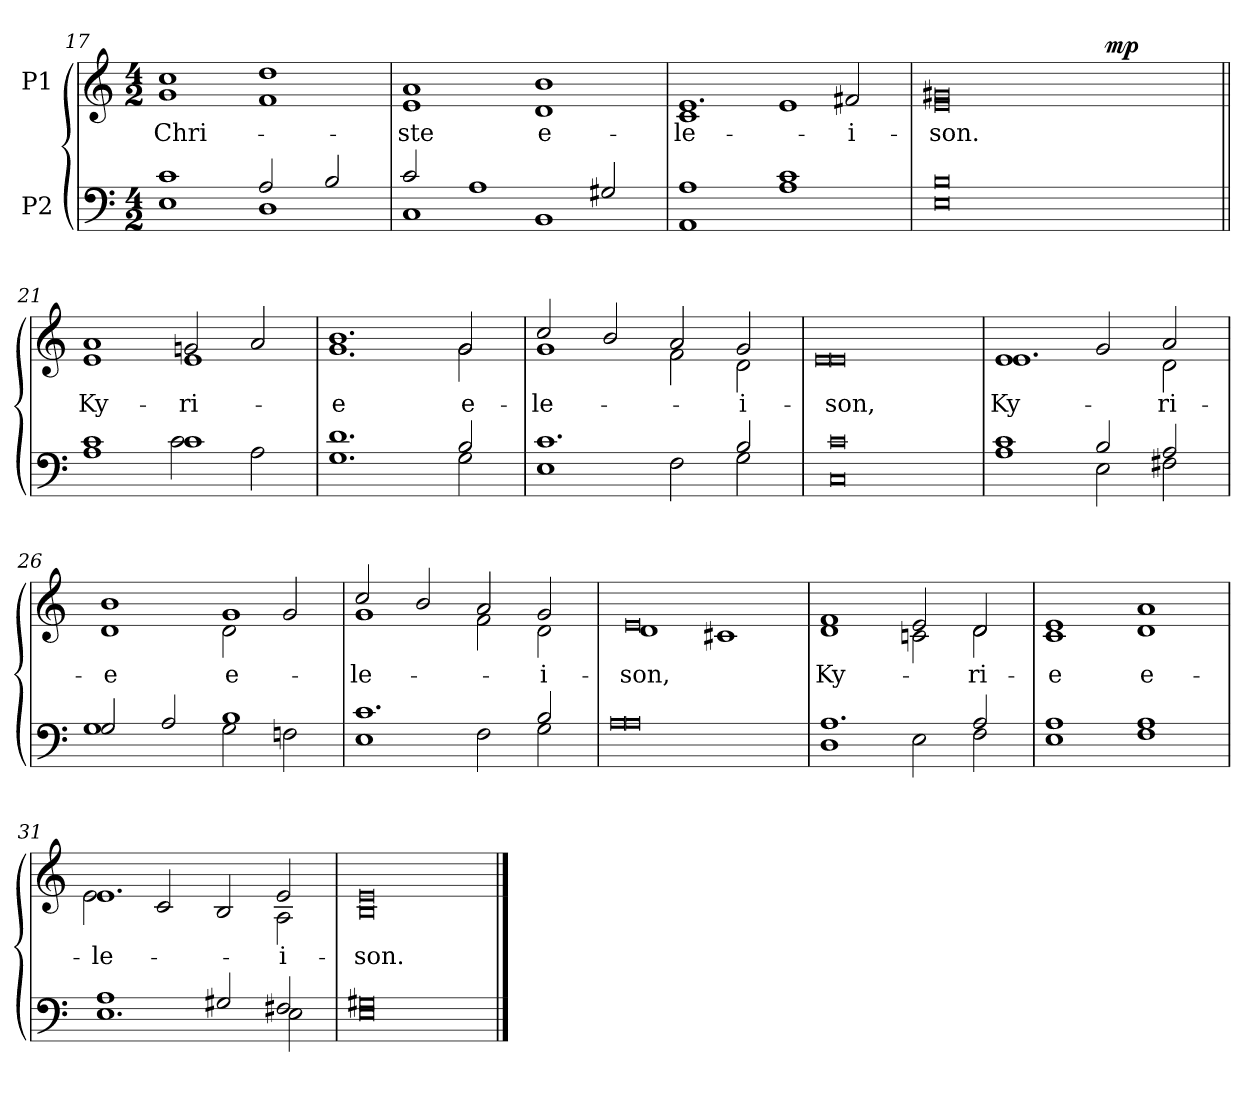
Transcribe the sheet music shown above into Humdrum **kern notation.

**kern	**kern	**text	**dynam
*part2	*part1	*part1	*part1
*staff2	*staff1	*staff1	*staff1
*I"P2	*I"P1	*	*
*clefF4	*clefG2	*	*
*k[]	*k[]	*	*
*C:	*C:	*	*
*M4/2	*M4/2	*	*
=17	=17	=17	=17
*^	*	*	*
!	!	!	!LO:LY:b:color=#000000	!
*	*	*^	*	*
1ci	1Ei	1cci	1gi	Chri-	.
2Ai/	1Di	1ddi	1fi	.	.
2Bi/	.	.	.	.	.
=18	=18	=18	=18	=18	=18
!	!	!	!	!LO:LY:b:color=#000000	!
2ci/	1Ci	1ai	1ei	-ste	.
1Ai	.	.	.	.	.
!	!	!	!	!LO:LY:b:color=#000000	!
.	1BBi	1bi	1di	e-	.
2G#Xi/	.	.	.	.	.
!!LO:LB:g=z	!!
=19	=19	=19	=19	=19	=19
!	!	!	!	!LO:LY:b:color=#000000	!
1Ai	1AAi	1.ei	1ci	-le-	.
1ci	1Ai	.	1ei	.	.
!	!	!	!	!LO:LY:b:color=#000000	!
.	.	2f#Xi/	.	-i-	.
*	*	*v	*v	*	*
=20	=20	=20	=20	=20
!	!	!	!LO:LY:b:color=#000000	!
*	*	*^	*	*
*	*	*	*^	*	*
0Bi	0Ei	0g#Xi	0ei	1ryy	-son.	.
.	.	.	.	8ryy	.	.
.	.	.	.	16ryy	.	.
.	.	.	.	32ryy	.	.
.	.	.	.	64ryy	.	.
.	.	.	.	256ryy	.	.
.	.	.	.	1024ryy	.	.
.	.	.	.	2ryy	.	mp
.	.	.	.	4ryy	.	.
.	.	.	.	128ryy	.	.
.	.	.	.	512.ryy	.	.
*	*	*v	*v	*v	*	*
=21||	=21||	=21||	=21||	=21||
*	*	*^	*	*
*	*	*	*^	*	*
!	!	!	!	!	!LO:LY:b:color=#000000	!
*	*	*	*v	*v	*	*
1ci	1Ai	1ai	1ei	Ky-	.
!	!	!	!	!LO:LY:b:color=#000000	!
1ci	2ci\	2gni/	1ei	-ri-	.
.	2Ai\	2ai/	.	.	.
=22	=22	=22	=22	=22	=22
!	!	!	!	!LO:LY:b:color=#000000	!
1.di	1.Gi	1.bi	1.gi	-e	.
!	!	!	!	!LO:LY:b:color=#000000	!
2Bi/	2Gi\	2gi/	2gi\	e-	.
=23	=23	=23	=23	=23	=23
!	!	!	!	!LO:LY:b:color=#000000	!
1.ci	1Ei	2cci/	1gi	-le-	.
.	.	2bi/	.	.	.
.	2Fi\	2ai/	2fi\	.	.
!	!	!	!	!LO:LY:b:color=#000000	!
2Bi/	2Gi\	2gi/	2di\	-i-	.
=24	=24	=24	=24	=24	=24
!	!	!	!	!LO:LY:b:color=#000000	!
0ci	0Ci	0ei	0ei	-son,	.
=25	=25	=25	=25	=25	=25
!	!	!	!	!LO:LY:b:color=#000000	!
1ci	1Ai	1ei	1.ei	Ky-	.
2Bi/	2Ei\	2gi/	.	.	.
!	!	!	!	!LO:LY:b:color=#000000	!
2Ai/	2F#Xi\	2ai/	2di\	-ri-	.
!!LO:LB:g=z	!!
=26	=26	=26	=26	=26	=26
!	!	!	!	!LO:LY:b:color=#000000	!
2Gi/	1Gi	1bi	1di	-e	.
2Ai/	.	.	.	.	.
!	!	!	!	!LO:LY:b:color=#000000	!
1Bi	2Gi\	1gi	2di\	e-	.
.	2Fni\	.	2gi/	.	.
=27	=27	=27	=27	=27	=27
!	!	!	!	!LO:LY:b:color=#000000	!
1.ci	1Ei	2cci/	1gi	-le-	.
.	.	2bi/	.	.	.
.	2Fi\	2ai/	2fi\	.	.
!	!	!	!	!LO:LY:b:color=#000000	!
2Bi/	2Gi\	2gi/	2di\	-i-	.
=28	=28	=28	=28	=28	=28
!	!	!	!	!LO:LY:b:color=#000000	!
0Ai	0Ai	0ei	1di	-son,	.
.	.	.	1c#Xi	.	.
=29	=29	=29	=29	=29	=29
!	!	!	!	!LO:LY:b:color=#000000	!
1.Ai	1Di	1fi	1di	Ky-	.
.	2Ei\	2ei/	2cni\	.	.
!	!	!	!	!LO:LY:b:color=#000000	!
2Ai/	2Fi\	2di/	2di\	-ri-	.
=30	=30	=30	=30	=30	=30
!	!	!	!	!LO:LY:b:color=#000000	!
1Ai	1Ei	1ei	1ci	-e	.
!	!	!	!	!LO:LY:b:color=#000000	!
1Ai	1Fi	1ai	1di	e-	.
=31	=31	=31	=31	=31	=31
!	!	!	!	!LO:LY:b:color=#000000	!
1Ai	1.Ei	1.ei	2ei\	-le-	.
.	.	.	2ci/	.	.
2G#Xi/	.	.	2Bi/	.	.
!	!	!	!	!LO:LY:b:color=#000000	!
2F#Xi/	2Ei\	2ei/	2Ai\	-i-	.
=32	=32	=32	=32	=32	=32
!	!	!	!	!LO:LY:b:color=#000000	!
0G#Xi	0Ei	0ei	0Bi	-son.	.
*v	*v	*	*	*	*
*	*v	*v	*	*
==	==	==	==
*-	*-	*-	*-
